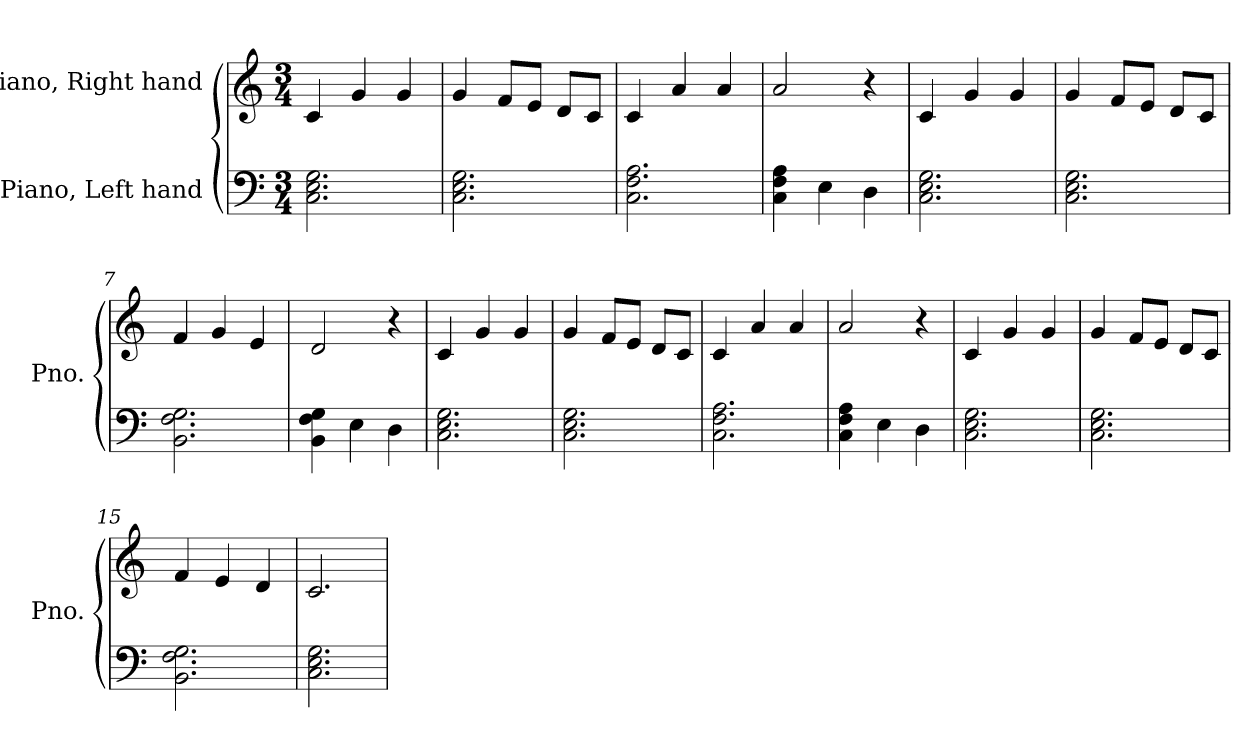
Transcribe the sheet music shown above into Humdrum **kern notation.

**kern	**kern
*part2	*part1
*staff2	*staff1
*I"Piano, Left hand	*I"Piano, Right hand
*I'Pno.	*I'Pno.
*clefF4	*clefG2
*k[]	*k[]
*M3/4	*M3/4
*MM120	*MM120
=1	=1
2.C\ 2.E\ 2.G\	4c/
.	4g/
.	4g/
=2	=2
2.C\ 2.E\ 2.G\	4g/
.	8f/L
.	8e/J
.	8d/L
.	8c/J
=3	=3
2.C\ 2.F\ 2.A\	4c/
.	4a/
.	4a/
=4	=4
4C\ 4F\ 4A\	2a/
4E\	.
4D\	4r
=5	=5
2.C\ 2.E\ 2.G\	4c/
.	4g/
.	4g/
=6	=6
2.C\ 2.E\ 2.G\	4g/
.	8f/L
.	8e/J
.	8d/L
.	8c/J
=7	=7
2.BB\ 2.F\ 2.G\	4f/
.	4g/
.	4e/
=8	=8
4BB\ 4F\ 4G\	2d/
4E\	.
4D\	4r
!!LO:LB:g=z
=9	=9
2.C\ 2.E\ 2.G\	4c/
.	4g/
.	4g/
=10	=10
2.C\ 2.E\ 2.G\	4g/
.	8f/L
.	8e/J
.	8d/L
.	8c/J
=11	=11
2.C\ 2.F\ 2.A\	4c/
.	4a/
.	4a/
=12	=12
4C\ 4F\ 4A\	2a/
4E\	.
4D\	4r
=13	=13
2.C\ 2.E\ 2.G\	4c/
.	4g/
.	4g/
=14	=14
2.C\ 2.E\ 2.G\	4g/
.	8f/L
.	8e/J
.	8d/L
.	8c/J
=15	=15
2.BB\ 2.F\ 2.G\	4f/
.	4e/
.	4d/
=16	=16
2.C\ 2.E\ 2.G\	2.c/
=	=
*-	*-
